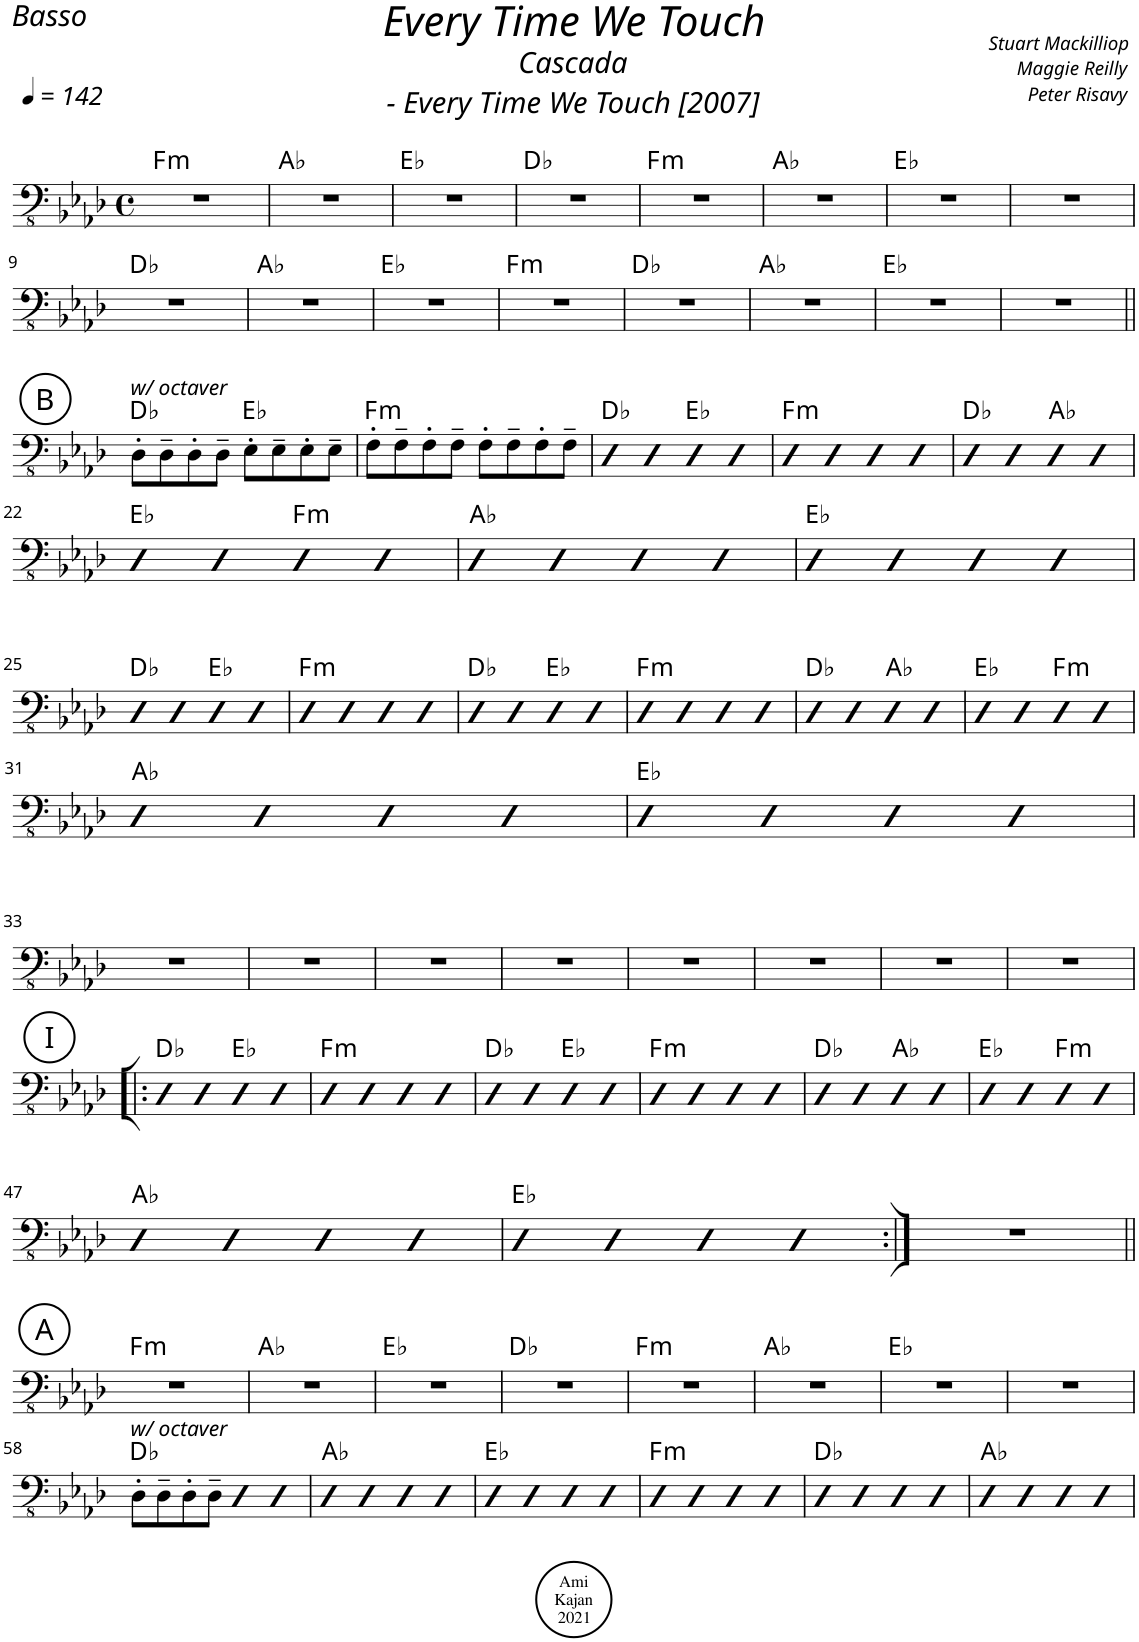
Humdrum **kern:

**kern	**harte
*part1	*part1
*staff1	*
*I"Acoustic Bass	*
*I'Bass	*
*clefFv4	*
*k[b-e-a-d-]	*
*M4/4	*
*met(c)	*
*MM142	*
=1	=1
!	!LO:H:kt=m
1r	F:min
=2	=2
1r	Ab:maj
=3	=3
1r	Eb:maj
=4	=4
1r	Db:maj
=5	=5
!	!LO:H:kt=m
1r	F:min
=6	=6
1r	Ab:maj
=7	=7
1r	Eb:maj
=8	=8
1r	.
!!LO:LB:g=z
=9	=9
1r	Db:maj
=10	=10
1r	Ab:maj
=11	=11
1r	Eb:maj
=12	=12
!	!LO:H:kt=m
1r	F:min
=13	=13
1r	Db:maj
=14	=14
1r	Ab:maj
=15	=15
1r	Eb:maj
=16	=16
1r	.
!!LO:LB:g=z
!!LO:REH:place=s1:a:cj:enc=circle:fs=14:t=B
=17||	=17||
!LO:TX:a:i:t=w/ octaver	!
8DD-'\L	Db:maj
8DD-~\	.
8DD-'\	.
8DD-~\J	.
8EE-'\L	Eb:maj
8EE-~\	.
8EE-'\	.
8EE-~\J	.
=18	=18
!	!LO:H:kt=m
8FF'\L	F:min
8FF~\	.
8FF'\	.
8FF~\J	.
8FF'\L	.
8FF~\	.
8FF'\	.
8FF~\J	.
=19	=19
4DD-	Db:maj
4DD-	.
4DD-	Eb:maj
4DD-	.
=20	=20
!	!LO:H:kt=m
4DD-	F:min
4DD-	.
4DD-	.
4DD-	.
=21	=21
4DD-	Db:maj
4DD-	.
4DD-	Ab:maj
4DD-	.
!!LO:LB:g=z
=22	=22
4DD-	Eb:maj
4DD-	.
!	!LO:H:kt=m
4DD-	F:min
4DD-	.
=23	=23
4DD-	Ab:maj
4DD-	.
4DD-	.
4DD-	.
=24	=24
4DD-	Eb:maj
4DD-	.
4DD-	.
4DD-	.
!!LO:LB:g=z
=25	=25
4DD-	Db:maj
4DD-	.
4DD-	Eb:maj
4DD-	.
=26	=26
!	!LO:H:kt=m
4DD-	F:min
4DD-	.
4DD-	.
4DD-	.
=27	=27
4DD-	Db:maj
4DD-	.
4DD-	Eb:maj
4DD-	.
=28	=28
!	!LO:H:kt=m
4DD-	F:min
4DD-	.
4DD-	.
4DD-	.
=29	=29
4DD-	Db:maj
4DD-	.
4DD-	Ab:maj
4DD-	.
=30	=30
4DD-	Eb:maj
4DD-	.
!	!LO:H:kt=m
4DD-	F:min
4DD-	.
!!LO:LB:g=z
=31	=31
4DD-	Ab:maj
4DD-	.
4DD-	.
4DD-	.
=32	=32
4DD-	Eb:maj
4DD-	.
4DD-	.
4DD-	.
!!LO:LB:g=z
=33	=33
1r	.
=34	=34
1r	.
=35	=35
1r	.
=36	=36
1r	.
=37	=37
1r	.
=38	=38
1r	.
=39	=39
1r	.
=40	=40
1r	.
!!LO:LB:g=z
!!LO:REH:place=s1:a:cj:enc=circle:fs=14:t=I
=41!|:	=41!|:
4DD-	Db:maj
4DD-	.
4DD-	Eb:maj
4DD-	.
=42	=42
!	!LO:H:kt=m
4DD-	F:min
4DD-	.
4DD-	.
4DD-	.
=43	=43
4DD-	Db:maj
4DD-	.
4DD-	Eb:maj
4DD-	.
=44	=44
!	!LO:H:kt=m
4DD-	F:min
4DD-	.
4DD-	.
4DD-	.
=45	=45
4DD-	Db:maj
4DD-	.
4DD-	Ab:maj
4DD-	.
=46	=46
4DD-	Eb:maj
4DD-	.
!	!LO:H:kt=m
4DD-	F:min
4DD-	.
!!LO:LB:g=z
=47	=47
4DD-	Ab:maj
4DD-	.
4DD-	.
4DD-	.
=48	=48
4DD-	Eb:maj
4DD-	.
4DD-	.
4DD-	.
=49:|!	=49:|!
1r	.
!!LO:LB:g=z
!!LO:REH:place=s1:a:cj:enc=circle:fs=14:t=A
=50||	=50||
!	!LO:H:kt=m
1r	F:min
=51	=51
1r	Ab:maj
=52	=52
1r	Eb:maj
=53	=53
1r	Db:maj
=54	=54
!	!LO:H:kt=m
1r	F:min
=55	=55
1r	Ab:maj
=56	=56
1r	Eb:maj
=57	=57
1r	.
!!LO:LB:g=z
=58	=58
!LO:TX:a:i:t=w/ octaver	!
8DD-'\L	Db:maj
8DD-~\	.
8DD-'\	.
8DD-~\J	.
4DD-	.
4DD-	.
=59	=59
4DD-	Ab:maj
4DD-	.
4DD-	.
4DD-	.
=60	=60
4DD-	Eb:maj
4DD-	.
4DD-	.
4DD-	.
=61	=61
!	!LO:H:kt=m
4DD-	F:min
4DD-	.
4DD-	.
4DD-	.
=62	=62
4DD-	Db:maj
4DD-	.
4DD-	.
4DD-	.
=63	=63
4DD-	Ab:maj
4DD-	.
4DD-	.
4DD-	.
=	=
*-	*-
